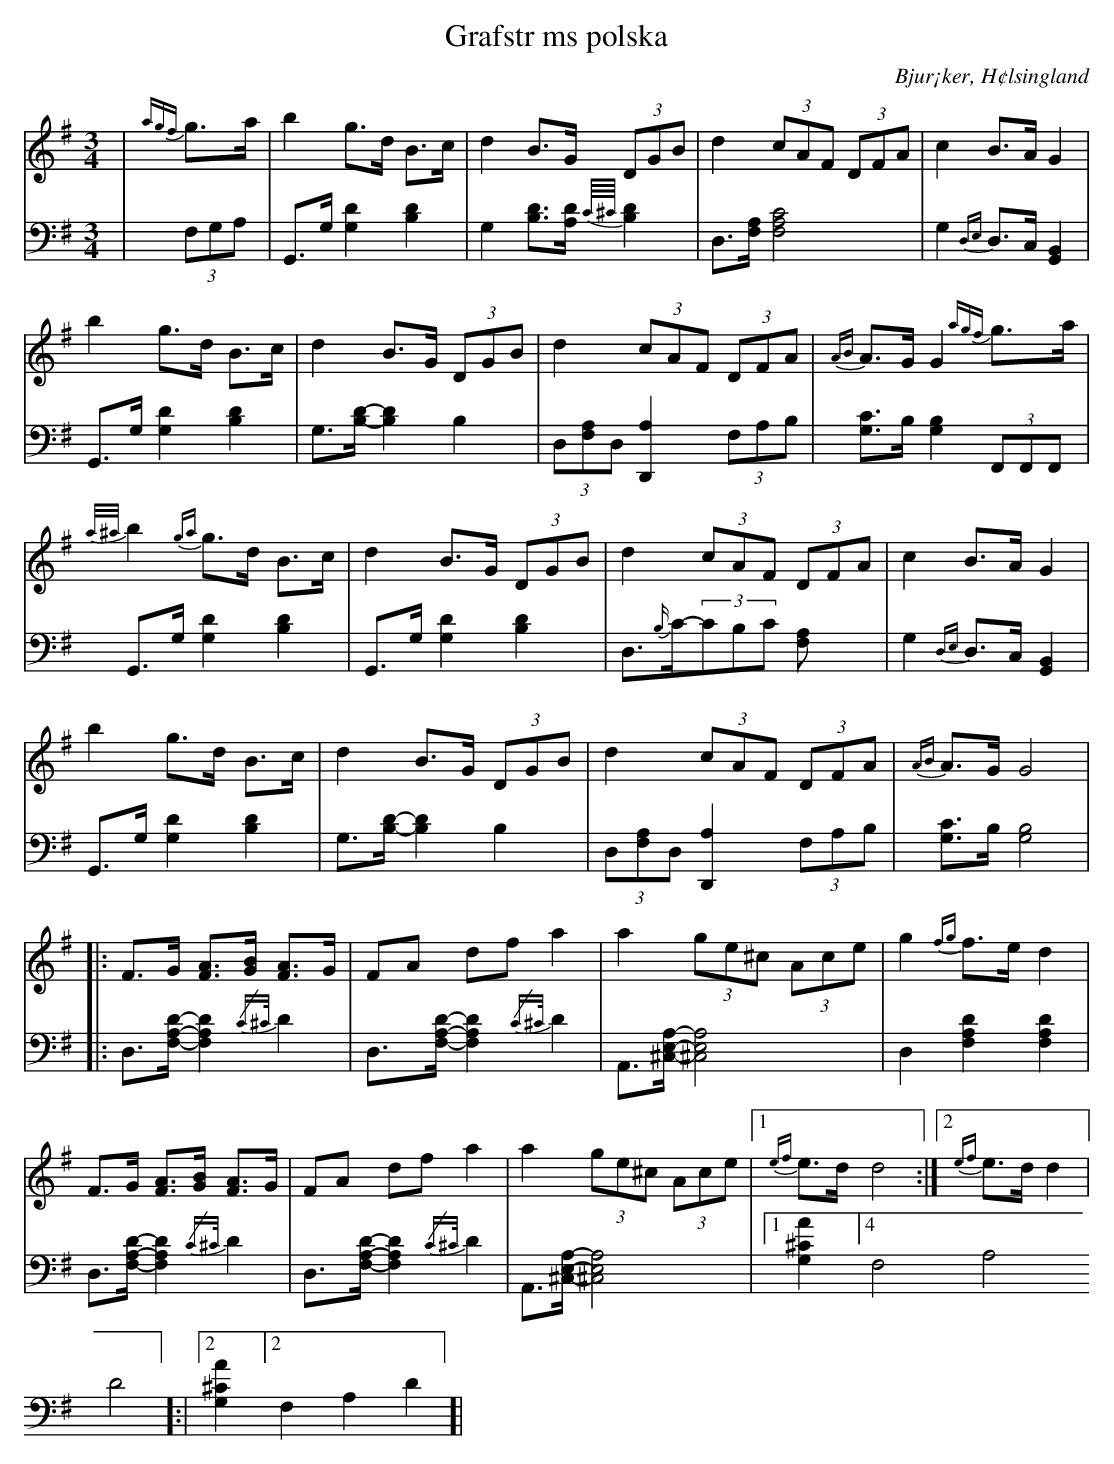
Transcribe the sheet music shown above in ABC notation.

X:1
T: Grafstr ms polska
O: Bjur¡ker, H¢lsingland
M: 3/4
L: 1/8
K: G
V:1
V:2
V: 1
|{agf}g>a|b2 g>d B>c|d2 B>G (3DGB|d2 (3cAF (3DFA|c2 B>A G2|
b2 g>d B>c|d2 B>G (3DGB|d2 (3cAF (3DFA|{AB}A>G G2 {agf}g>a|
{a/^a/}b2 {ga}g>d B>c|d2 B>G (3DGB|d2 (3cAF (3DFA|c2 B>A G2|
b2 g>d B>c|d2 B>G (3DGB|d2 (3cAF (3DFA|{AB}A>G G4|
|:F>G [FA]>[GB] [FA]>G |FA df a2 |a2 (3ge^c (3Ace |g2 {fg}f>e d2 |
F>G [FA]>[GB] [FA]>G |FA df a2 |a2 (3ge^c (3Ace |1 {ef}e>d d4:|2 {ef}e>d d2|
V:2 clef=bass
|(3F,G,A, | G,,>G, [G,2D2] [B,2D2]|G,2 [B,D]>[A,D] {C//^C//}[B,D]2|D,>[F,A,] [F,4A,4C4]| G,2 {D,E,}D,>C, [G,,2B,,2]|
 G,,>G, [G,2D2] [B,2D2]|G,>[B,D]-[B,2D2] B,2|(3D,[F,A,]D, [D,,2A,2] (3F,A,B,| [G,C]>B, [G,2B,2](3F,,F,,F,,|
G,,>G, [G,2D2] [B,2D2]|G,,>G, [G,2D2] [B,2D2]|D,>{B,/}C-(3CB,C [F,2A,]| G,2 {D,E,}D,>C, [G,,2B,,2]|
 G,,>G, [G,2D2] [B,2D2]|G,>[B,D]-[B,2D2] B,2|(3D,[F,A,]D, [D,,2A,2] (3F,A,B,| [G,C]>B, [G,4B,4]|
|:D,>[F,A,D]-[F,2A,2D2] {/C^C/}D2|D,>[F,A,D]-[F,2A,2D2] {/C^C/}D2| A,,>[^C,E,A,]-[^C,4E,4A,4]|D,2 [F,2A,2D2] [F,2A,2D2] |
D,>[F,A,D]-[F,2A,2D2] {/C^C/}D2| D,>[F,A,D]-[F,2A,2D2] {/C^C/}D2| A,,>[^C,E,A,]-[^C,4E,4A,4]|1 [G,2A2^C2] [4F,4A,4D4]:|2 [G,2A2^C2] [2F,2A,2D2]|
